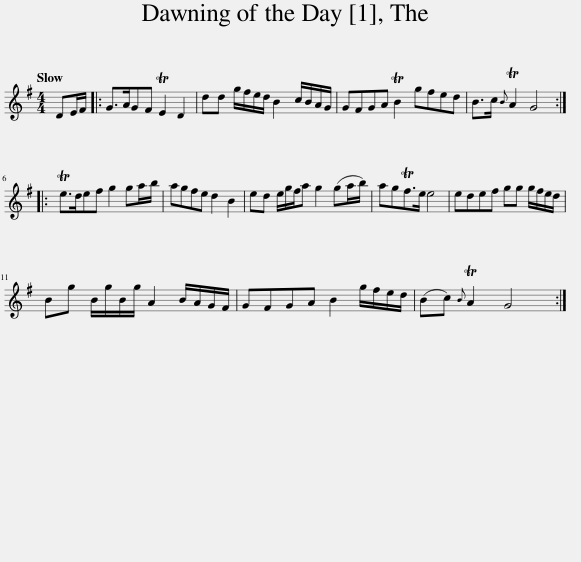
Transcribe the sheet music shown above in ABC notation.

X:1
L:1/8
Q:1/4=120
M:4/4
I:linebreak $
K:G
V:1 treble
V:1
 DE/F/ |: G>AGF TE2 D2 | dd g/f/e/d/ B2 c/B/A/G/ | GFGA TB2 gfed | B>c{B} TA2 G4 ::$ %5
 Te>def g2 ga/b/ | agfe d2 B2 | ed e/g/f/a g2 (ga/b/) | agTf>e e4 | edef gg g/f/e/d/ |$ %10
 Bg B/g/B/g/ A2 B/A/G/F/ | GFGA B2 g/f/e/d/ | (Bc){B} TA2 G4 :| %13
